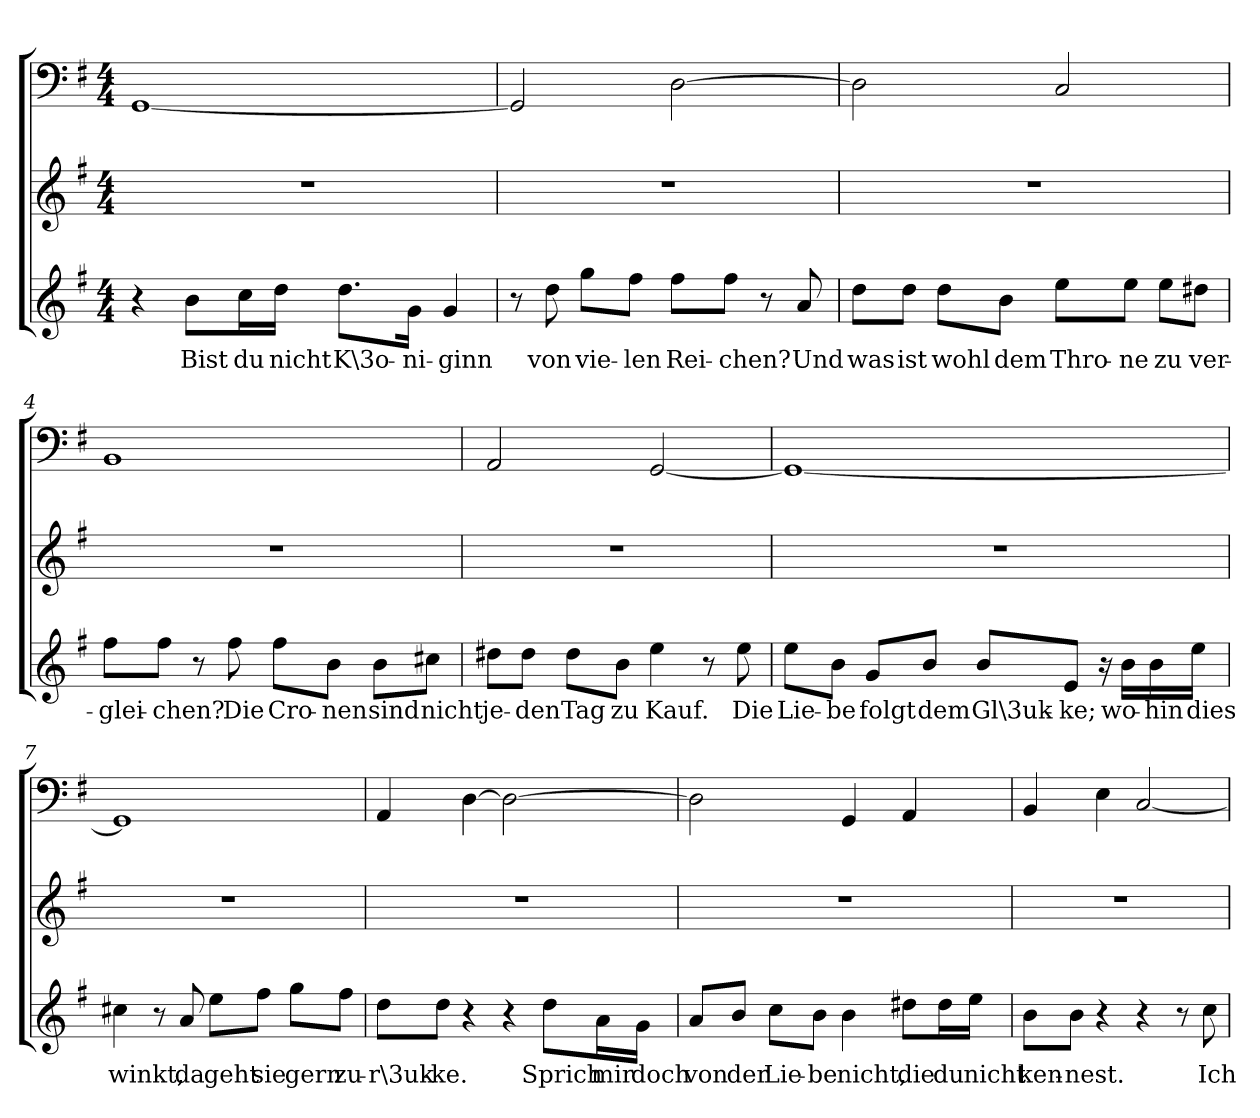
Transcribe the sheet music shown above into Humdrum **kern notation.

**kern	**text	**kern	**kern
*part3	*part3	*part2	*part1
*staff3	*staff3	*staff2	*staff1
*clefG2	*	*clefG2	*clefF4
*k[f#]	*	*k[f#]	*k[f#]
*G:	*	*G:	*G:
*M4/4	*	*M4/4	*M4/4
=1	=1	=1	=1
4r	.	1r	[1GG/
8b\L	Bist	.	.
16cc\L	du	.	.
16dd\JJ	nicht	.	.
8.dd\L	K\3o-	.	.
16g\Jk	-ni-	.	.
4g/	-ginn	.	.
=2	=2	=2	=2
8r	.	1r	2GG/]
8dd\	von	.	.
8gg\L	vie-	.	.
8ff#\J	-len	.	.
8ff#\L	Rei-	.	[2D\
8ff#\J	-chen?	.	.
8r	.	.	.
8a/	Und	.	.
=3	=3	=3	=3
8dd\L	was	1r	2D\]
8dd\J	ist	.	.
8dd\L	wohl	.	.
8b\J	dem	.	.
8ee\L	Thro-	.	2C/
8ee\J	-ne	.	.
8ee\L	zu	.	.
8dd#X\J	ver-	.	.
=4	=4	=4	=4
8ff#\L	-glei-	1r	1BB/
8ff#\J	-chen?	.	.
8r	.	.	.
8ff#\	Die	.	.
8ff#\L	Cro-	.	.
8b\J	-nen	.	.
8b\L	sind	.	.
8cc#X\J	nicht	.	.
=5	=5	=5	=5
8dd#X\L	je-	1r	2AA/
8dd#\J	-den	.	.
8dd#\L	Tag	.	.
8b\J	zu	.	.
4ee\	Kauf.	.	[2GG/
8r	.	.	.
8ee\	Die	.	.
=6	=6	=6	=6
8ee\L	Lie-	1r	1GG/_
8b\J	-be	.	.
8g/L	folgt	.	.
8b/J	dem	.	.
8b/L	Gl\3uk-	.	.
8e/J	-ke;	.	.
16r	.	.	.
16b\LL	wo-	.	.
16b\	-hin	.	.
16ee\JJ	dies	.	.
=7	=7	=7	=7
4cc#X\	winkt,	1r	1GG/]
8r	.	.	.
8a/	da	.	.
8ee\L	geht	.	.
8ff#\J	sie	.	.
8gg\L	gern	.	.
8ff#\J	zu-	.	.
=8	=8	=8	=8
8dd\L	-r\3uk-	1r	4AA/
8dd\J	-ke.	.	.
4r	.	.	[4D\
4r	.	.	2D\_
8dd\L	Sprich	.	.
16a\L	mir	.	.
16g\JJ	doch	.	.
=9	=9	=9	=9
8a/L	von	1r	2D\]
8b/J	der	.	.
8cc\L	Lie-	.	.
8b\J	-be	.	.
4b\	nicht,	.	4GG/
8dd#X\L	die	.	4AA/
16dd#\L	du	.	.
16ee\JJ	nicht	.	.
=10	=10	=10	=10
8b\L	ken-	1r	4BB/
8b\J	-nest.	.	.
4r	.	.	4E\
4r	.	.	[2C/
8r	.	.	.
8cc\	Ich	.	.
=	=	=	=
*-	*-	*-	*-
